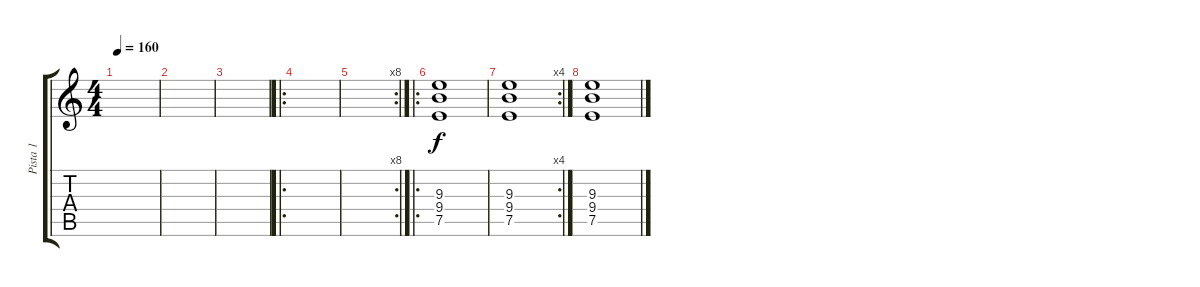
\track ("Pista 1" "Pista 1") {instrument distortionguitar}
\staff {score tabs}
\tuning (E4 B3 G3 D3 A2 E2) {hide}
\ts (4 4)
\tempo 160
\clef g2
\ks c
|
|
|
\ro
|
\rc 8
|
\ro
(9.3 9.4 7.5).1{volume 8} |
\rc 4
(9.3 9.4 7.5).1 |
(9.3 9.4 7.5).1
